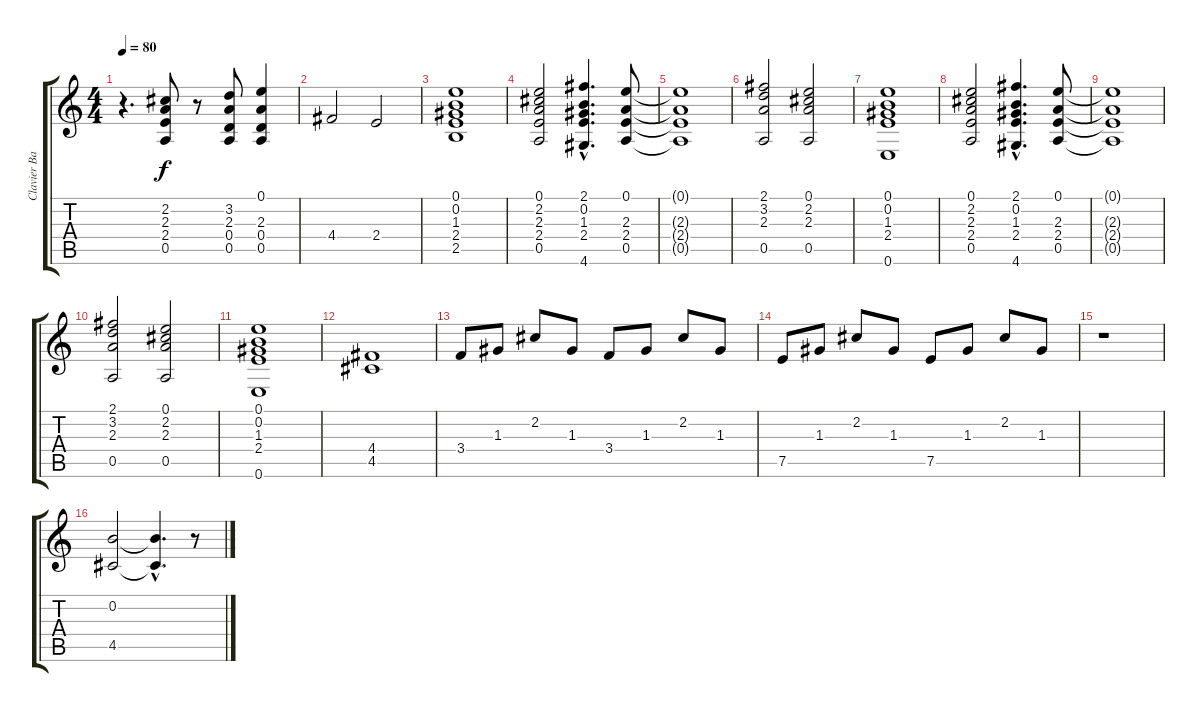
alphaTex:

\track ("Clavier Bas" "Clavier Ba") {instrument acousticgrandpiano}
\staff {score tabs}
\tuning (E5 B4 G4 D4 A3 E3) {hide}
\ts (4 4)
\tempo 80
\clef g2
\ks c
r.4{d dy f} (2.2 2.3 2.4 0.5).8 r.8 (3.2 2.3 0.4 0.5).8 (0.1 2.3 0.4 0.5).4 |
4.4.2 2.4.2 |
(0.1 0.2 1.3 2.4 2.5).1 |
(0.1 2.2 2.3 2.4 0.5).2 (2.1{hac} 0.2{hac} 1.3{hac} 2.4{hac} 4.6{hac}).4{d} (0.1 2.3 2.4 0.5).8 |
(0.1{t} 2.3{t} 2.4{t} 0.5{t}).1 |
(2.1 3.2 2.3 0.5).2 (0.1 2.2 2.3 0.5).2 |
(0.1 0.2 1.3 2.4 0.6).1 |
(0.1 2.2 2.3 2.4 0.5).2 (2.1{hac} 0.2{hac} 1.3{hac} 2.4{hac} 4.6{hac}).4{d} (0.1 2.3 2.4 0.5).8 |
(0.1{t} 2.3{t} 2.4{t} 0.5{t}).1 |
(2.1 3.2 2.3 0.5).2 (0.1 2.2 2.3 0.5).2 |
(0.1 0.2 1.3 2.4 0.6).1 |
(4.4 4.5).1 |
3.4.8 1.3.8 2.2.8 1.3.8 3.4.8 1.3.8 2.2.8 1.3.8 |
7.5.8 1.3.8 2.2.8 1.3.8 7.5.8 1.3.8 2.2.8 1.3.8 |
r.1 |
(0.2 4.5).2 (0.2{hac t} 4.5{hac t}).4{d} r.8
